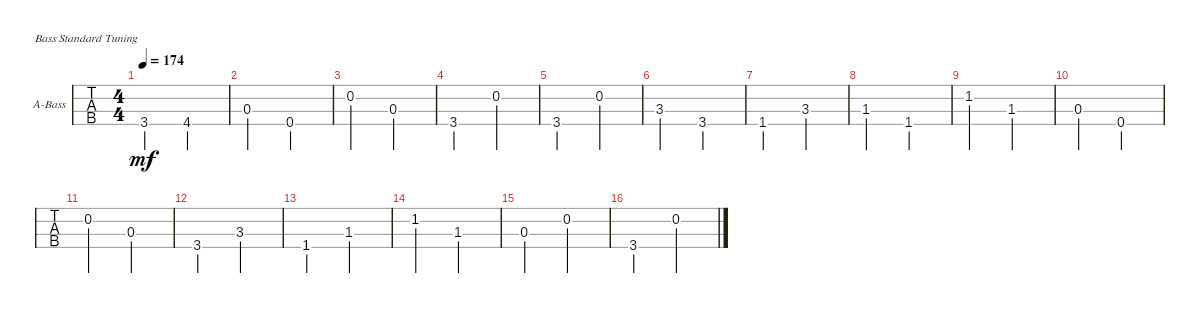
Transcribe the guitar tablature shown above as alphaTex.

\defaultSystemsLayout 4
\bracketExtendMode groupsimilarinstruments
\firstSystemTrackNameOrientation horizontal
\otherSystemsTrackNameOrientation horizontal
\track ("Acoustic Bass" "A-Bass") {instrument acousticbass}
\staff {tabs}
\tuning (G2 D2 A1 E1)
\ts (4 4)
\tempo 174
\clef f4
\ks bb
3.4.2{dy mf} 4.4.2 |
0.3.2 0.4.2 |
0.2.2 0.3.2 |
3.4.2 0.2.2 |
3.4.2 0.2.2 |
3.3.2 3.4.2 |
1.4.2 3.3.2 |
1.3.2 1.4.2 |
1.2.2 1.3.2 |
0.3.2 0.4.2 |
0.2.2 0.3.2 |
3.4.2 3.3.2 |
1.4.2 1.3.2 |
1.2.2 1.3.2 |
0.3.2 0.2.2 |
3.4.2 0.2.2
